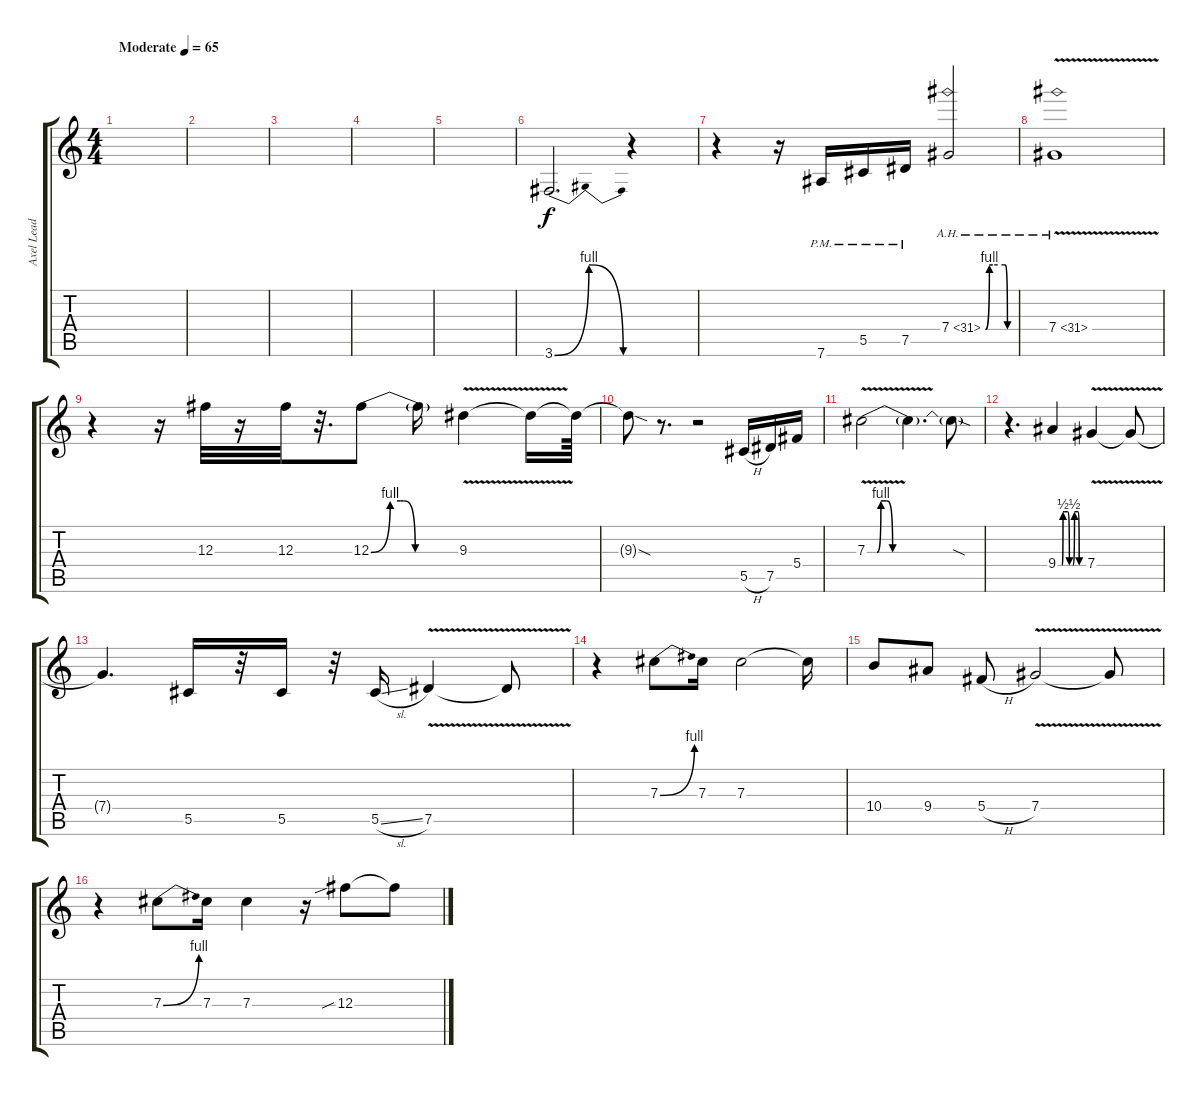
\track ("Axel Lead" "Axel Lead") {instrument overdrivenguitar}
\staff {score tabs}
\tuning (Eb4 Bb3 Gb3 Db3 Ab2 Eb2) {hide}
\ts (4 4)
\tempo (65 "Moderate")
\clef g2
\ks c
|
|
|
|
|
3.6{be (bendrelease 0 0 15 4 45 4 60 0)}.2{d} r.4 |
r.4 r.16 7.6{pm}.16 5.5{pm}.16 7.5{pm}.16 7.4{be (custom 0 0 8 4 15 4 40 4 45 0 60 0) ah 24}.2 |
7.4{ah 24 v}.1 |
r.4 r.16 12.3.32 r.16 12.3.32 r.32{d} 12.3{be (custom 0 0 13 4 20 4 22 4 30 0 60 0)}.8 12.3{t}.16 9.3{v}.4 9.3{t}.16 9.3{t}.64 |
9.3{sod t}.8 r.8{d} r.2 5.5{h}.16 7.5.16 5.4.16 |
7.3{be (custom 0 0 2 0 5 0 7 4 10 4 13 0 15 0 19 0 21 0 30 0 45 0 60 0) v}.2 7.3{t}.4{d} 7.3{sod t}.8 |
r.4{d} 9.4{be (custom 0 0 6 0 10 0 12 2 15 2 19 2 23 2 27 0 31 0 33 0 35 0 39 2 47 2 50 0 56 0 60 0)}.4 7.4{v}.4 7.4{t}.8 |
7.4{t}.4{d} 5.5.16 r.32 5.5.16 r.32 5.5{sl}.16 7.5{v}.4 7.5{t}.8 |
r.4 7.3{be (bend 0 0 60 4)}.8 7.3.16 7.3.2 7.3{t}.16 |
10.4.8 9.4.8 5.4{h}.8 7.4{v}.2 7.4{t}.8 |
r.4 7.3{be (bend 0 0 60 4)}.8 7.3.16 7.3.4 r.16 12.3{sib}.8 12.3{t}.8
